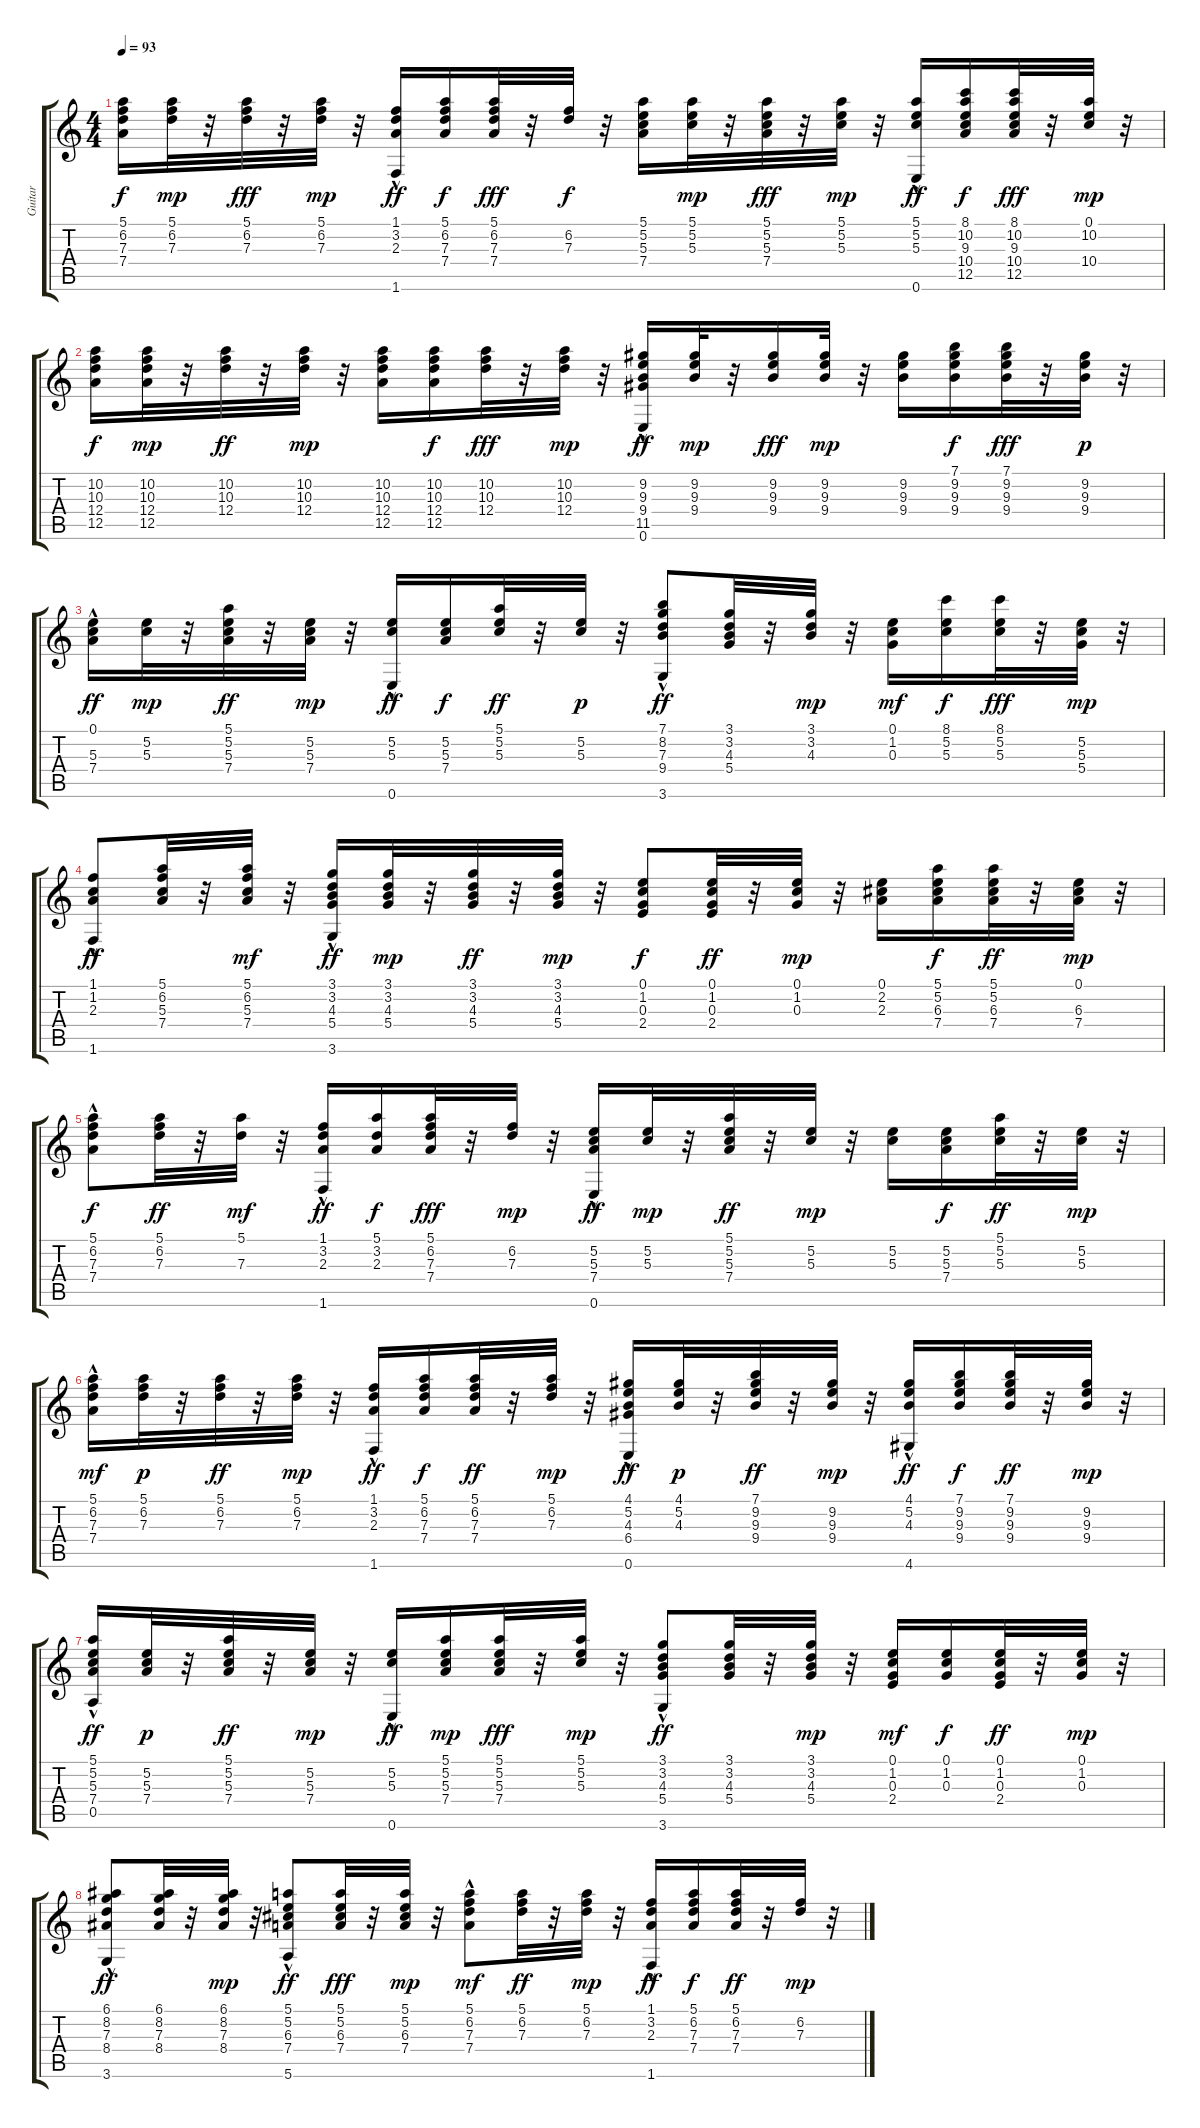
\track ("Guitar" "Guitar") {instrument acousticguitarsteel}
\staff {score tabs}
\tuning (E4 B3 G3 D3 A2 E2) {hide}
\ts (4 4)
\tempo 93
\clef g2
\ks c
(5.1 6.2 7.3 7.4).16{dy f} (5.1 6.2 7.3).32{dy mp} r.32 (5.1 6.2 7.3).32{dy fff} r.32 (5.1 6.2 7.3).32{dy mp} r.32 (1.1 3.2 2.3 1.6{hac}).16{dy ff} (5.1 6.2 7.3 7.4).16{dy f} (5.1 6.2 7.3 7.4).32{dy fff} r.32 (6.2 7.3).32{dy f} r.32 (5.1 5.2 5.3 7.4).16 (5.1 5.2 5.3).32{dy mp} r.32 (5.1 5.2 5.3 7.4).32{dy fff} r.32 (5.1 5.2 5.3).32{dy mp} r.32 (5.1 5.2 5.3 0.6{hac}).16{dy ff} (8.1 10.2 9.3 10.4 12.5).16{dy f} (8.1 10.2 9.3 10.4 12.5).32{dy fff} r.32 (0.1 10.2 10.4).32{dy mp} r.32 |
(10.2 10.3 12.4 12.5).16{dy f} (10.2 10.3 12.4 12.5).32{dy mp} r.32 (10.2 10.3 12.4).32{dy ff} r.32 (10.2 10.3 12.4).32{dy mp} r.32 (10.2 10.3 12.4 12.5).16 (10.2 10.3 12.4 12.5).16{dy f} (10.2 10.3 12.4).32{dy fff} r.32 (10.2 10.3 12.4).32{dy mp} r.32 (9.2 9.3 9.4 11.5{hac} 0.6).16{dy ff} (9.2 9.3 9.4).32{dy mp} r.32 (9.2 9.3 9.4).16{dy fff} (9.2 9.3 9.4).32{dy mp} r.32 (9.2 9.3 9.4).16 (7.1 9.2 9.3 9.4).16{dy f} (7.1 9.2 9.3 9.4).32{dy fff} r.32 (9.2 9.3 9.4).32{dy p} r.32 |
(0.1 5.3 7.4{hac}).16{dy ff} (5.2 5.3).32{dy mp} r.32 (5.1 5.2 5.3 7.4).32{dy ff} r.32 (5.2 5.3 7.4).32{dy mp} r.32 (5.2 5.3 0.6{hac}).16{dy ff} (5.2 5.3 7.4).16{dy f} (5.1 5.2 5.3).32{dy ff} r.32 (5.2 5.3).32{dy p} r.32 (7.1{hac} 8.2{hac} 7.3 9.4 3.6{hac}).8{dy ff} (3.1 3.2 4.3 5.4).32 r.32 (3.1 3.2 4.3).32{dy mp} r.32 (0.1 1.2 0.3).16{dy mf} (8.1 5.2 5.3).16{dy f} (8.1 5.2 5.3).32{dy fff} r.32 (5.2 5.3 5.4).32{dy mp} r.32 |
(1.1 1.2 2.3 1.6{hac}).8{dy ff} (5.1 6.2 5.3 7.4).32 r.32 (5.1 6.2 5.3 7.4).32{dy mf} r.32 (3.1 3.2 4.3 5.4 3.6{hac}).16{dy ff} (3.1 3.2 4.3 5.4).32{dy mp} r.32 (3.1 3.2 4.3 5.4).32{dy ff} r.32 (3.1 3.2 4.3 5.4).32{dy mp} r.32 (0.1 1.2 0.3 2.4).8{dy f} (0.1 1.2 0.3 2.4).32{dy ff} r.32 (0.1 1.2 0.3).32{dy mp} r.32 (0.1 2.2 2.3).16 (5.1 5.2 6.3 7.4).16{dy f} (5.1 5.2 6.3 7.4).32{dy ff} r.32 (0.1 6.3 7.4).32{dy mp} r.32 |
(5.1{hac} 6.2{hac} 7.3{hac} 7.4).8{dy f} (5.1 6.2 7.3).32{dy ff} r.32 (5.1 7.3).32{dy mf} r.32 (1.1 3.2 2.3 1.6{hac}).16{dy ff} (5.1 3.2 2.3).16{dy f} (5.1 6.2 7.3 7.4).32{dy fff} r.32 (6.2 7.3).32{dy mp} r.32 (5.2 5.3 7.4{hac} 0.6{hac}).16{dy ff} (5.2 5.3).32{dy mp} r.32 (5.1 5.2 5.3 7.4).32{dy ff} r.32 (5.2 5.3).32{dy mp} r.32 (5.2 5.3).16 (5.2 5.3 7.4).16{dy f} (5.1 5.2 5.3).32{dy ff} r.32 (5.2 5.3).32{dy mp} r.32 |
(5.1 6.2 7.3 7.4{hac}).16{dy mf} (5.1 6.2 7.3).32{dy p} r.32 (5.1 6.2 7.3).32{dy ff} r.32 (5.1 6.2 7.3).32{dy mp} r.32 (1.1 3.2 2.3 1.6{hac}).16{dy ff} (5.1 6.2 7.3 7.4).16{dy f} (5.1 6.2 7.3 7.4).32{dy ff} r.32 (5.1 6.2 7.3).32{dy mp} r.32 (4.1 5.2 4.3 6.4 0.6{hac}).16{dy ff} (4.1 5.2 4.3).32{dy p} r.32 (7.1 9.2 9.3 9.4).32{dy ff} r.32 (9.2 9.3 9.4).32{dy mp} r.32 (4.1 5.2 4.3 4.6{hac}).16{dy ff} (7.1 9.2 9.3 9.4).16{dy f} (7.1 9.2 9.3 9.4).32{dy ff} r.32 (9.2 9.3 9.4).32{dy mp} r.32 |
(5.1 5.2 5.3 7.4 0.5{hac}).16{dy ff} (5.2 5.3 7.4).32{dy p} r.32 (5.1 5.2 5.3 7.4).32{dy ff} r.32 (5.2 5.3 7.4).32{dy mp} r.32 (5.2 5.3 0.6{hac}).16{dy ff} (5.1 5.2 5.3 7.4).16{dy mp} (5.1 5.2 5.3 7.4).32{dy fff} r.32 (5.1 5.2 5.3).32{dy mp} r.32 (3.1 3.2 4.3 5.4 3.6{hac}).8{dy ff} (3.1 3.2 4.3 5.4).32 r.32 (3.1 3.2 4.3 5.4).32{dy mp} r.32 (0.1 1.2 0.3 2.4).16{dy mf} (0.1 1.2 0.3).16{dy f} (0.1 1.2 0.3 2.4).32{dy ff} r.32 (0.1 1.2 0.3).32{dy mp} r.32 |
(6.1 8.2 7.3 8.4 3.6{hac}).8{dy ff} (6.1 8.2 7.3 8.4).32 r.32 (6.1 8.2 7.3 8.4).32{dy mp} r.32 (5.1 5.2 6.3 7.4 5.6{hac}).8{dy ff} (5.1 5.2 6.3 7.4).32{dy fff} r.32 (5.1 5.2 6.3 7.4).32{dy mp} r.32 (5.1{hac} 6.2 7.3 7.4).8{dy mf} (5.1 6.2 7.3).32{dy ff} r.32 (5.1 6.2 7.3).32{dy mp} r.32 (1.1 3.2 2.3 1.6{hac}).16{dy ff} (5.1 6.2 7.3 7.4).16{dy f} (5.1 6.2 7.3 7.4).32{dy ff} r.32 (6.2 7.3).32{dy mp} r.32
